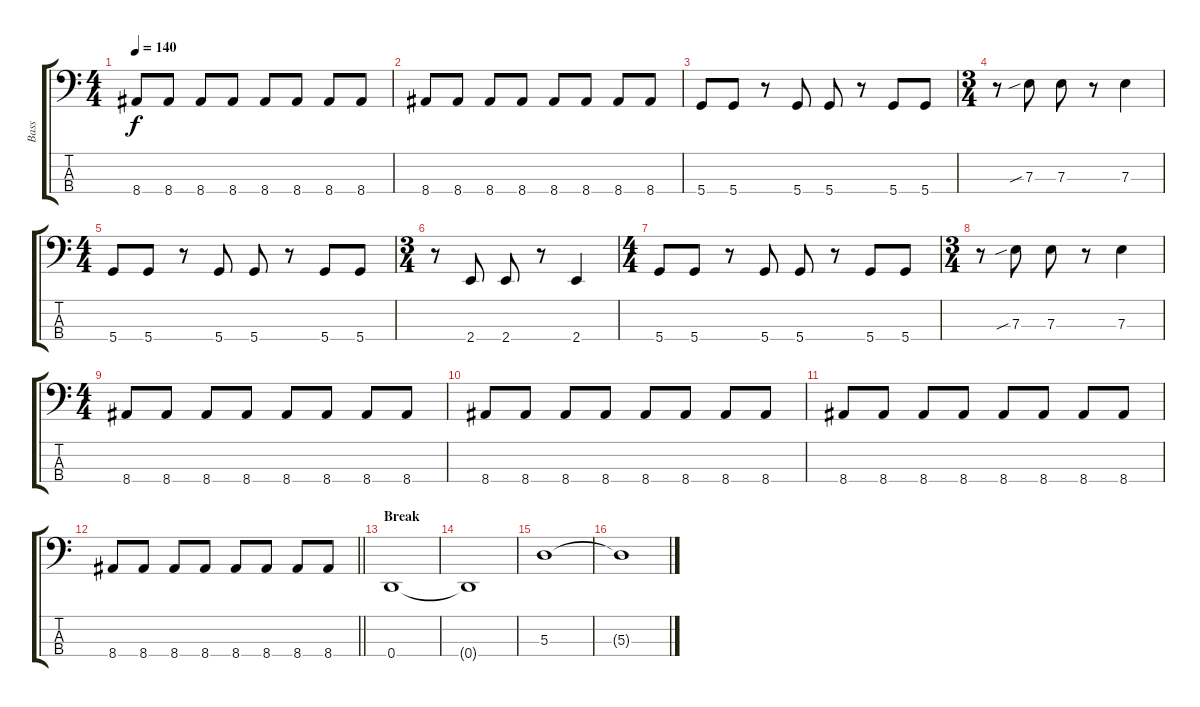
\track ("Bass" "Bass") {instrument electricbassfinger}
\staff {score tabs}
\tuning (G2 D2 A1 D1) {hide}
\ts (4 4)
\tempo 140
\clef f4
\ks c
8.4.8{dy f} 8.4.8 8.4.8 8.4.8 8.4.8 8.4.8 8.4.8 8.4.8 |
8.4.8 8.4.8 8.4.8 8.4.8 8.4.8 8.4.8 8.4.8 8.4.8 |
5.4.8 5.4.8 r.8 5.4.8 5.4.8 r.8 5.4.8 5.4.8 |
\ts (3 4)
r.8 7.3{sib}.8 7.3.8 r.8 7.3.4 |
\ts (4 4)
5.4.8 5.4.8 r.8 5.4.8 5.4.8 r.8 5.4.8 5.4.8 |
\ts (3 4)
r.8 2.4.8 2.4.8 r.8 2.4.4 |
\ts (4 4)
5.4.8 5.4.8 r.8 5.4.8 5.4.8 r.8 5.4.8 5.4.8 |
\ts (3 4)
r.8 7.3{sib}.8 7.3.8 r.8 7.3.4 |
\ts (4 4)
8.4.8 8.4.8 8.4.8 8.4.8 8.4.8 8.4.8 8.4.8 8.4.8 |
8.4.8 8.4.8 8.4.8 8.4.8 8.4.8 8.4.8 8.4.8 8.4.8 |
8.4.8 8.4.8 8.4.8 8.4.8 8.4.8 8.4.8 8.4.8 8.4.8 |
\barLineRight lightlight
8.4.8 8.4.8 8.4.8 8.4.8 8.4.8 8.4.8 8.4.8 8.4.8 |
\section ("" "Break")
0.4.1 |
0.4{t}.1 |
5.3.1 |
5.3{t}.1
